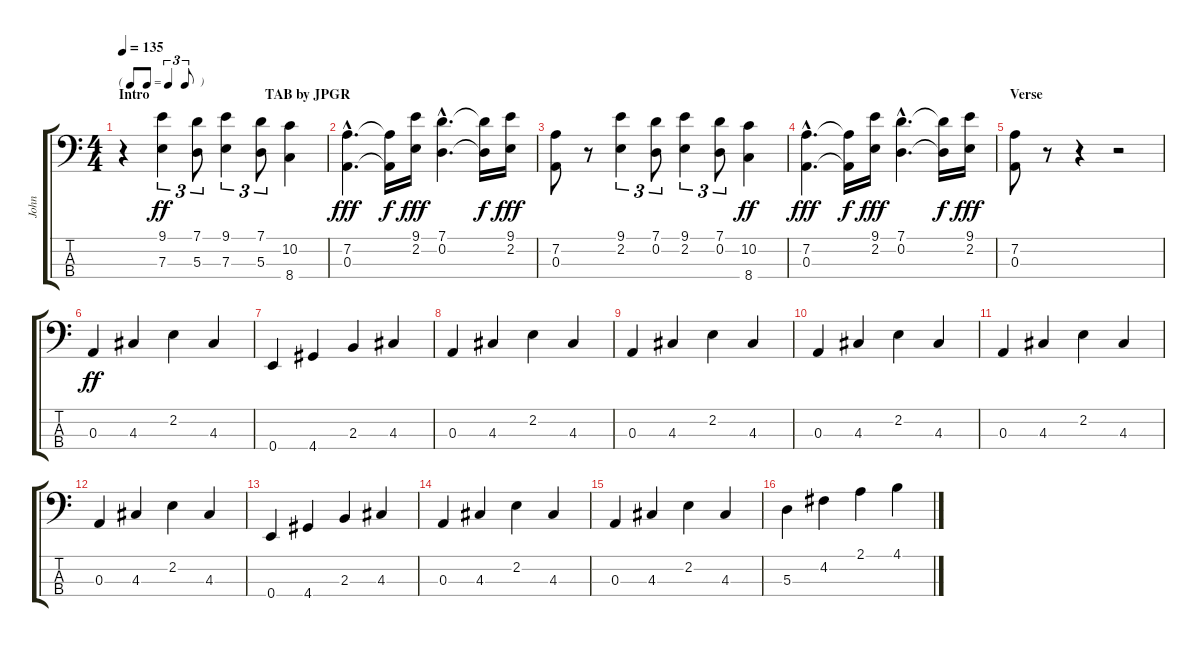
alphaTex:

\track ("John" "John") {instrument electricbassfinger}
\staff {score tabs}
\tuning (G2 D2 A1 E1) {hide}
\ts (4 4)
\tf triplet8th
\section ("" "Intro                                 TAB by JPGR")
\tempo 135
\clef f4
\ks c
r.4{dy ff instrument electricbassfinger} (9.1 7.3).4{tu (3 2)} (7.1 5.3).8{tu (3 2)} (9.1 7.3).4{tu (3 2)} (7.1 5.3).8{tu (3 2)} (10.2 8.4).4 |
(7.2{hac} 0.3{hac}).4{d dy fff} (7.2{t} 0.3{t}).16{dy f} (9.1 2.2).16{dy fff} (7.1{hac} 0.2{hac}).4{d} (7.1{t} 0.2{t}).16{dy f} (9.1 2.2).16{dy fff} |
(7.2 0.3).8 r.8 (9.1 2.2).4{tu (3 2)} (7.1 0.2).8{tu (3 2)} (9.1 2.2).4{tu (3 2)} (7.1 0.2).8{tu (3 2)} (10.2 8.4).4{dy ff} |
(7.2{hac} 0.3{hac}).4{d dy fff} (7.2{t} 0.3{t}).16{dy f} (9.1 2.2).16{dy fff} (7.1{hac} 0.2{hac}).4{d} (7.1{t} 0.2{t}).16{dy f} (9.1 2.2).16{dy fff} |
\section ("" "Verse")
(7.2 0.3).8 r.8 r.4 r.2 |
0.3.4{dy ff} 4.3.4 2.2.4 4.3.4 |
0.4.4 4.4.4 2.3.4 4.3.4 |
0.3.4 4.3.4 2.2.4 4.3.4 |
0.3.4 4.3.4 2.2.4 4.3.4 |
0.3.4 4.3.4 2.2.4 4.3.4 |
0.3.4 4.3.4 2.2.4 4.3.4 |
0.3.4 4.3.4 2.2.4 4.3.4 |
0.4.4 4.4.4 2.3.4 4.3.4 |
0.3.4 4.3.4 2.2.4 4.3.4 |
0.3.4 4.3.4 2.2.4 4.3.4 |
5.3.4 4.2.4 2.1.4 4.1.4
